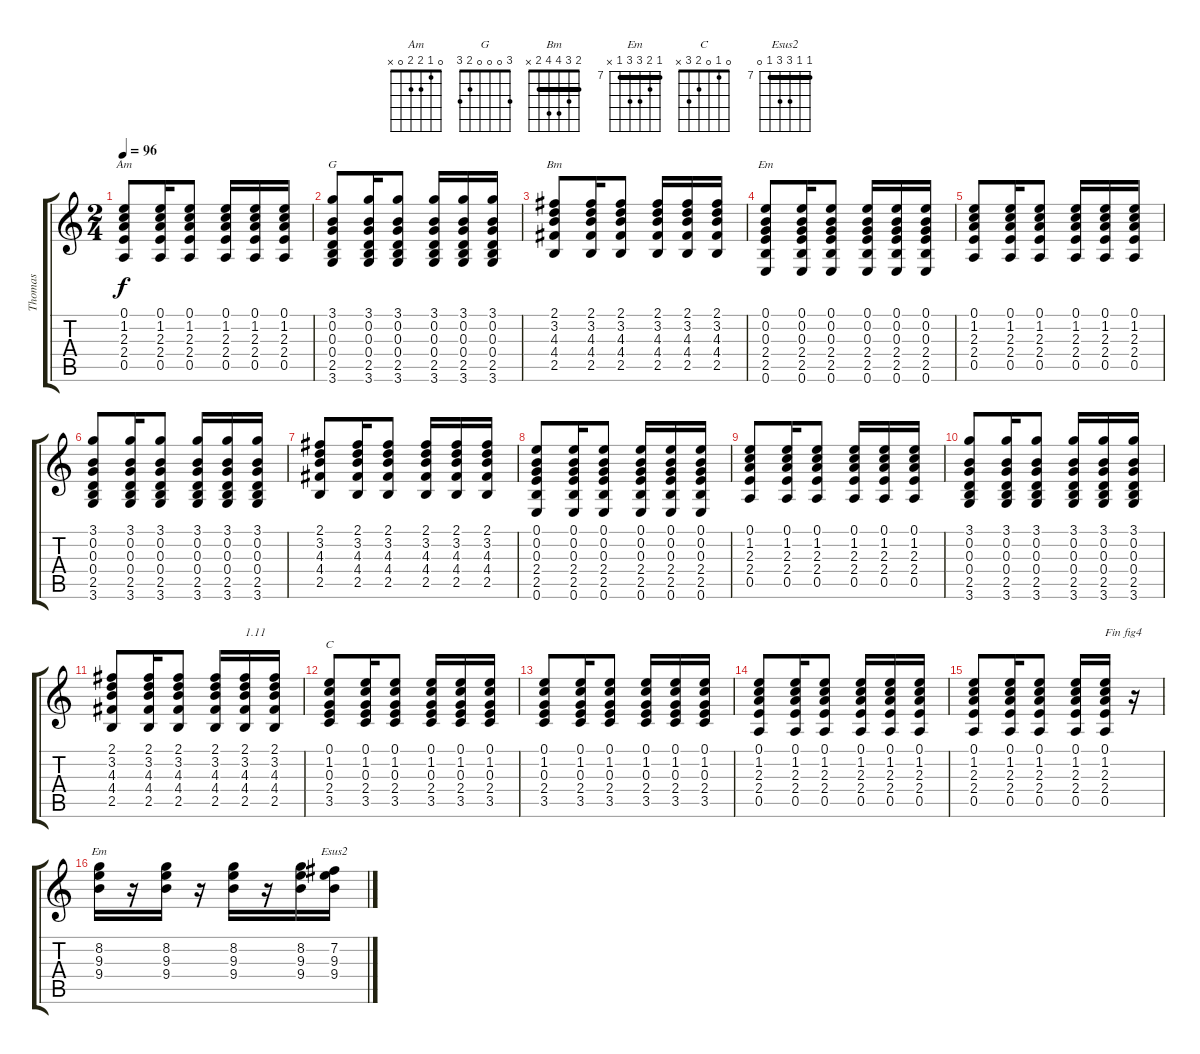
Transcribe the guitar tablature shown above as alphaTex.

\track ("Thomas" "Thomas") {instrument electricguitarjazz}
\staff {score tabs}
\tuning (E4 B3 G3 D3 A2 E2) {hide}
\chord ("Am" 0 1 2 2 0 x)
\chord ("G" 3 0 0 0 2 3)
\chord ("Bm" 2 3 4 4 2 x) {barre 2}
\chord ("Em" 0 0 0 2 2 0)
\chord ("C" 0 1 0 2 3 x)
\chord ("Em" 7 8 9 9 7 x) {firstfret 7 barre 7}
\chord ("Esus2" 7 7 9 9 7 0) {firstfret 7 barre 7}
\ts (2 4)
\tempo 96
\clef g2
\ks c
(0.1 1.2 2.3 2.4 0.5).8{ch "Am" dy f} (0.1 1.2 2.3 2.4 0.5).16 (0.1 1.2 2.3 2.4 0.5).8 (0.1 1.2 2.3 2.4 0.5).16 (0.1 1.2 2.3 2.4 0.5).16 (0.1 1.2 2.3 2.4 0.5).16 |
(3.1 0.2 0.3 0.4 2.5 3.6).8{ch "G"} (3.1 0.2 0.3 0.4 2.5 3.6).16 (3.1 0.2 0.3 0.4 2.5 3.6).8 (3.1 0.2 0.3 0.4 2.5 3.6).16 (3.1 0.2 0.3 0.4 2.5 3.6).16 (3.1 0.2 0.3 0.4 2.5 3.6).16 |
(2.1 3.2 4.3 4.4 2.5).8{ch "Bm"} (2.1 3.2 4.3 4.4 2.5).16 (2.1 3.2 4.3 4.4 2.5).8 (2.1 3.2 4.3 4.4 2.5).16 (2.1 3.2 4.3 4.4 2.5).16 (2.1 3.2 4.3 4.4 2.5).16 |
(0.1 0.2 0.3 2.4 2.5 0.6).8{ch "Em"} (0.1 0.2 0.3 2.4 2.5 0.6).16 (0.1 0.2 0.3 2.4 2.5 0.6).8 (0.1 0.2 0.3 2.4 2.5 0.6).16 (0.1 0.2 0.3 2.4 2.5 0.6).16 (0.1 0.2 0.3 2.4 2.5 0.6).16 |
(0.1 1.2 2.3 2.4 0.5).8 (0.1 1.2 2.3 2.4 0.5).16 (0.1 1.2 2.3 2.4 0.5).8 (0.1 1.2 2.3 2.4 0.5).16 (0.1 1.2 2.3 2.4 0.5).16 (0.1 1.2 2.3 2.4 0.5).16 |
(3.1 0.2 0.3 0.4 2.5 3.6).8 (3.1 0.2 0.3 0.4 2.5 3.6).16 (3.1 0.2 0.3 0.4 2.5 3.6).8 (3.1 0.2 0.3 0.4 2.5 3.6).16 (3.1 0.2 0.3 0.4 2.5 3.6).16 (3.1 0.2 0.3 0.4 2.5 3.6).16 |
(2.1 3.2 4.3 4.4 2.5).8 (2.1 3.2 4.3 4.4 2.5).16 (2.1 3.2 4.3 4.4 2.5).8 (2.1 3.2 4.3 4.4 2.5).16 (2.1 3.2 4.3 4.4 2.5).16 (2.1 3.2 4.3 4.4 2.5).16 |
(0.1 0.2 0.3 2.4 2.5 0.6).8 (0.1 0.2 0.3 2.4 2.5 0.6).16 (0.1 0.2 0.3 2.4 2.5 0.6).8 (0.1 0.2 0.3 2.4 2.5 0.6).16 (0.1 0.2 0.3 2.4 2.5 0.6).16 (0.1 0.2 0.3 2.4 2.5 0.6).16 |
(0.1 1.2 2.3 2.4 0.5).8 (0.1 1.2 2.3 2.4 0.5).16 (0.1 1.2 2.3 2.4 0.5).8 (0.1 1.2 2.3 2.4 0.5).16 (0.1 1.2 2.3 2.4 0.5).16 (0.1 1.2 2.3 2.4 0.5).16 |
(3.1 0.2 0.3 0.4 2.5 3.6).8 (3.1 0.2 0.3 0.4 2.5 3.6).16 (3.1 0.2 0.3 0.4 2.5 3.6).8 (3.1 0.2 0.3 0.4 2.5 3.6).16 (3.1 0.2 0.3 0.4 2.5 3.6).16 (3.1 0.2 0.3 0.4 2.5 3.6).16 |
(2.1 3.2 4.3 4.4 2.5).8 (2.1 3.2 4.3 4.4 2.5).16 (2.1 3.2 4.3 4.4 2.5).8 (2.1 3.2 4.3 4.4 2.5).16 (2.1 3.2 4.3 4.4 2.5).16{txt "1.11"} (2.1 3.2 4.3 4.4 2.5).16 |
(0.1 1.2 0.3 2.4 3.5).8{ch "C"} (0.1 1.2 0.3 2.4 3.5).16 (0.1 1.2 0.3 2.4 3.5).8 (0.1 1.2 0.3 2.4 3.5).16 (0.1 1.2 0.3 2.4 3.5).16 (0.1 1.2 0.3 2.4 3.5).16 |
(0.1 1.2 0.3 2.4 3.5).8 (0.1 1.2 0.3 2.4 3.5).16 (0.1 1.2 0.3 2.4 3.5).8 (0.1 1.2 0.3 2.4 3.5).16 (0.1 1.2 0.3 2.4 3.5).16 (0.1 1.2 0.3 2.4 3.5).16 |
(0.1 1.2 2.3 2.4 0.5).8 (0.1 1.2 2.3 2.4 0.5).16 (0.1 1.2 2.3 2.4 0.5).8 (0.1 1.2 2.3 2.4 0.5).16 (0.1 1.2 2.3 2.4 0.5).16 (0.1 1.2 2.3 2.4 0.5).16 |
(0.1 1.2 2.3 2.4 0.5).8 (0.1 1.2 2.3 2.4 0.5).16 (0.1 1.2 2.3 2.4 0.5).8 (0.1 1.2 2.3 2.4 0.5).16 (0.1 1.2 2.3 2.4 0.5).16{txt "Fin fig4"} r.16 |
(8.2 9.3 9.4).16{ch "Em"} r.16 (8.2 9.3 9.4).16 r.16 (8.2 9.3 9.4).16 r.16 (8.2 9.3 9.4).16 (7.2 9.3 9.4).16{ch "Esus2"}
